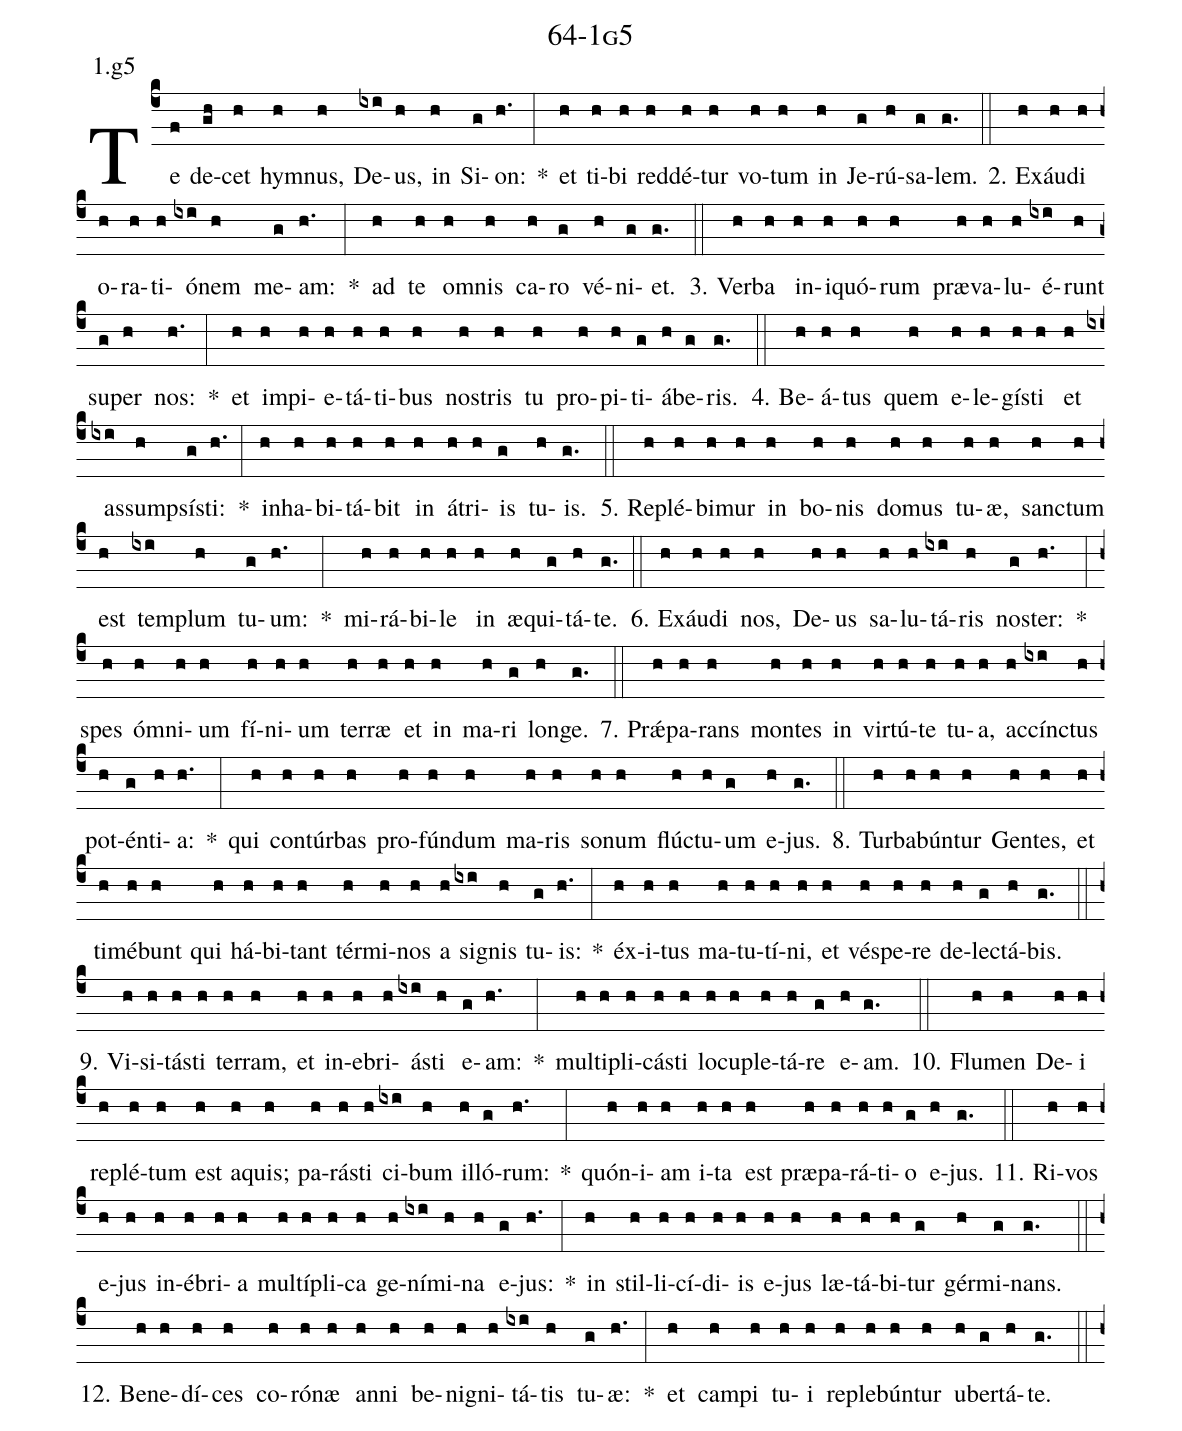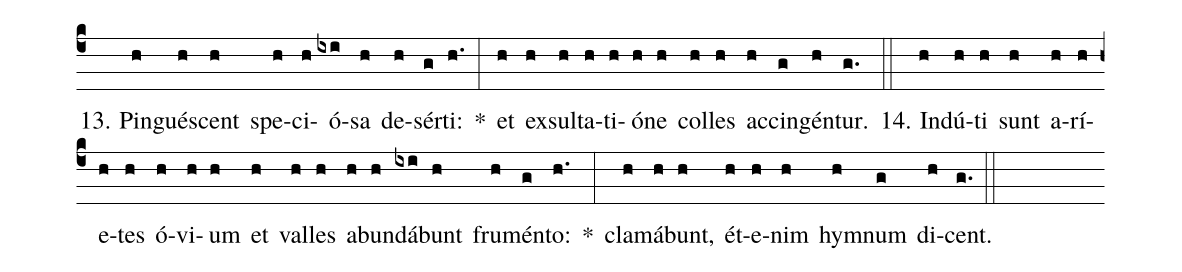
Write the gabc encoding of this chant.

name: 64-1g5;
annotation: 1.g5;
%%
(c4)Te(f) de(gh)cet(h) hym(h)nus,(h) De(ixi)us,(h) in(h) Si(g)on:(h.) *(:) et(h) ti(h)bi(h) red(h)dé(h)tur(h) vo(h)tum(h) in(h) Je(g)rú(h)sa(g)lem.(g.) (::)
2. Ex(h)áu(h)di(h) o(h)ra(h)ti(h)ó(ixi)nem(h) me(g)am:(h.) *(:) ad(h) te(h) om(h)nis(h) ca(h)ro(g) vé(h)ni(g)et.(g.) (::)
3. Ver(h)ba(h) in(h)i(h)quó(h)rum(h) præ(h)va(h)lu(h)é(ixi)runt(h) su(g)per(h) nos:(h.) *(:) et(h) im(h)pi(h)e(h)tá(h)ti(h)bus(h) nos(h)tris(h) tu(h) pro(h)pi(h)ti(g)á(h)be(g)ris.(g.) (::)
4. Be(h)á(h)tus(h) quem(h) e(h)le(h)gís(h)ti(h) et(h) as(ixi)sump(h)sís(g)ti:(h.) *(:) in(h)ha(h)bi(h)tá(h)bit(h) in(h) á(h)tri(h)is(g) tu(h)is.(g.) (::)
5. Re(h)plé(h)bi(h)mur(h) in(h) bo(h)nis(h) do(h)mus(h) tu(h)æ,(h) sanc(h)tum(h) est(h) tem(ixi)plum(h) tu(g)um:(h.) *(:) mi(h)rá(h)bi(h)le(h) in(h) æ(h)qui(g)tá(h)te.(g.) (::)
6. Ex(h)áu(h)di(h) nos,(h) De(h)us(h) sa(h)lu(h)tá(ixi)ris(h) nos(g)ter:(h.) *(:) spes(h) óm(h)ni(h)um(h) fí(h)ni(h)um(h) ter(h)ræ(h) et(h) in(h) ma(h)ri(g) lon(h)ge.(g.) (::)
7. Prǽ(h)pa(h)rans(h) mon(h)tes(h) in(h) vir(h)tú(h)te(h) tu(h)a,(h) ac(h)cínc(ixi)tus(h) pot(h)én(g)ti(h)a:(h.) *(:) qui(h) con(h)túr(h)bas(h) pro(h)fún(h)dum(h) ma(h)ris(h) so(h)num(h) flúc(h)tu(h)um(g) e(h)jus.(g.) (::)
8. Tur(h)ba(h)bún(h)tur(h) Gen(h)tes,(h) et(h) ti(h)mé(h)bunt(h) qui(h) há(h)bi(h)tant(h) tér(h)mi(h)nos(h) a(h) si(ixi)gnis(h) tu(g)is:(h.) *(:) éx(h)i(h)tus(h) ma(h)tu(h)tí(h)ni,(h) et(h) vés(h)pe(h)re(h) de(h)lec(g)tá(h)bis.(g.) (::)
9. Vi(h)si(h)tás(h)ti(h) ter(h)ram,(h) et(h) in(h)e(h)bri(h)ás(ixi)ti(h) e(g)am:(h.) *(:) mul(h)ti(h)pli(h)cás(h)ti(h) lo(h)cu(h)ple(h)tá(h)re(g) e(h)am.(g.) (::)
10. Flu(h)men(h) De(h)i(h) re(h)plé(h)tum(h) est(h) a(h)quis;(h) pa(h)rás(h)ti(h) ci(ixi)bum(h) il(h)ló(g)rum:(h.) *(:) quón(h)i(h)am(h) i(h)ta(h) est(h) præ(h)pa(h)rá(h)ti(h)o(g) e(h)jus.(g.) (::)
11. Ri(h)vos(h) e(h)jus(h) in(h)é(h)bri(h)a(h) mul(h)tí(h)pli(h)ca(h) ge(h)ní(ixi)mi(h)na(h) e(g)jus:(h.) *(:) in(h) stil(h)li(h)cí(h)di(h)is(h) e(h)jus(h) læ(h)tá(h)bi(h)tur(g) gér(h)mi(g)nans.(g.) (::)
12. Be(h)ne(h)dí(h)ces(h) co(h)ró(h)næ(h) an(h)ni(h) be(h)ni(h)gni(h)tá(ixi)tis(h) tu(g)æ:(h.) *(:) et(h) cam(h)pi(h) tu(h)i(h) re(h)ple(h)bún(h)tur(h) u(h)ber(g)tá(h)te.(g.) (::)
13. Pin(h)gué(h)scent(h) spe(h)ci(h)ó(ixi)sa(h) de(h)sér(g)ti:(h.) *(:) et(h) ex(h)sul(h)ta(h)ti(h)ó(h)ne(h) col(h)les(h) ac(h)cin(g)gén(h)tur.(g.) (::)
14. Ind(h)ú(h)ti(h) sunt(h) a(h)rí(h)e(h)tes(h) ó(h)vi(h)um(h) et(h) val(h)les(h) ab(h)un(h)dá(ixi)bunt(h) fru(h)mén(g)to:(h.) *(:) cla(h)má(h)bunt,(h) ét(h)e(h)nim(h) hym(h)num(g) di(h)cent.(g.) (::)
